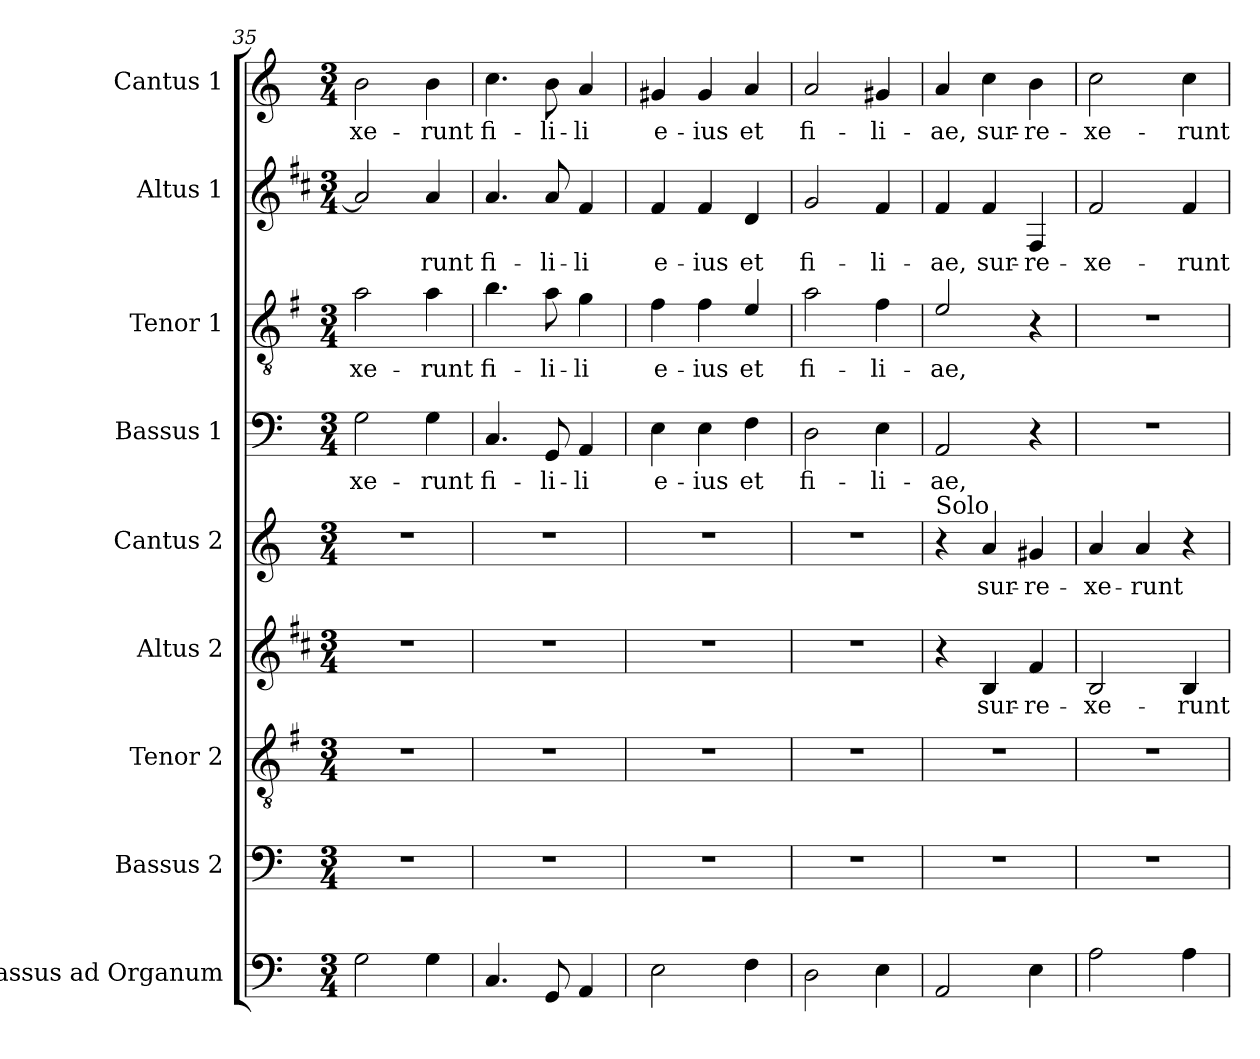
**kern	**kern	**kern	**kern	**text	**kern	**text	**kern	**text	**kern	**text	**kern	**text	**kern	**text
*part9	*part8	*part7	*part6	*part6	*part5	*part5	*part4	*part4	*part3	*part3	*part2	*part2	*part1	*part1
*staff9	*staff8	*staff7	*staff6	*staff6	*staff5	*staff5	*staff4	*staff4	*staff3	*staff3	*staff2	*staff2	*staff1	*staff1
*I"Bassus ad Organum	*I"Bassus 2	*I"Tenor 2	*I"Altus 2	*	*I"Cantus 2	*	*I"Bassus 1	*	*I"Tenor 1	*	*I"Altus 1	*	*I"Cantus 1	*
*I'Org	*I'B2	*I'T2	*I'A2	*	*I'C2	*	*I'B1	*	*I'T1	*	*I'A1	*	*I'C1	*
*clefF4	*clefF4	*clefGv2	*clefG2	*	*clefG2	*	*clefF4	*	*clefGv2	*	*clefG2	*	*clefG2	*
*	*	*ITrd4c7	*ITrd1c2	*	*	*	*	*	*ITrd4c7	*	*ITrd1c2	*	*	*
*k[]	*k[]	*k[]	*k[]	*	*k[]	*	*k[]	*	*k[]	*	*k[]	*	*k[]	*
*C:	*C:	*C:	*C:	*	*C:	*	*C:	*	*C:	*	*C:	*	*C:	*
*M3/4	*M3/4	*M3/4	*M3/4	*	*M3/4	*	*M3/4	*	*M3/4	*	*M3/4	*	*M3/4	*
=35	=35	=35	=35	=35	=35	=35	=35	=35	=35	=35	=35	=35	=35	=35
!	!	!	!	!	!	!	!	!LO:LY:b	!	!LO:LY:b	!	!	!	!LO:LY:b
2G\	2.r	2.r	2.r	.	2.r	.	2G\	-xe-	2d\	-xe-	2g/]	.	2b\	-xe-
!	!	!	!	!	!	!	!	!LO:LY:b	!	!LO:LY:b	!	!LO:LY:b	!	!LO:LY:b
4G\	.	.	.	.	.	.	4G\	-runt	4d\	-runt	4g/	-runt	4b\	-runt
=36	=36	=36	=36	=36	=36	=36	=36	=36	=36	=36	=36	=36	=36	=36
!	!	!	!	!	!	!	!	!LO:LY:b	!	!LO:LY:b	!	!LO:LY:b	!	!LO:LY:b
4.C/	2.r	2.r	2.r	.	2.r	.	4.C/	fi-	4.e\	fi-	4.g/	fi-	4.cc\	fi-
!	!	!	!	!	!	!	!	!LO:LY:b	!	!LO:LY:b	!	!LO:LY:b	!	!LO:LY:b
8GG/	.	.	.	.	.	.	8GG/	-li-	8d\	-li-	8g/	-li-	8b\	-li-
!	!	!	!	!	!	!	!	!LO:LY:b	!	!LO:LY:b	!	!LO:LY:b	!	!LO:LY:b
4AA/	.	.	.	.	.	.	4AA/	-li	4c\	-li	4e/	-li	4a/	-li
=37	=37	=37	=37	=37	=37	=37	=37	=37	=37	=37	=37	=37	=37	=37
!	!	!	!	!	!	!	!	!LO:LY:b	!	!LO:LY:b	!	!LO:LY:b	!	!LO:LY:b
2E\	2.r	2.r	2.r	.	2.r	.	4E\	e-	4B\	e-	4e/	e-	4g#X/	e-
!	!	!	!	!	!	!	!	!LO:LY:b	!	!LO:LY:b	!	!LO:LY:b	!	!LO:LY:b
.	.	.	.	.	.	.	4E\	-ius	4B\	-ius	4e/	-ius	4g#/	-ius
!	!	!	!	!	!	!	!	!LO:LY:b	!	!LO:LY:b	!	!LO:LY:b	!	!LO:LY:b
4F\	.	.	.	.	.	.	4F\	et	4A/	et	4c/	et	4a/	et
=38	=38	=38	=38	=38	=38	=38	=38	=38	=38	=38	=38	=38	=38	=38
!	!	!	!	!	!	!	!	!LO:LY:b	!	!LO:LY:b	!	!LO:LY:b	!	!LO:LY:b
2D\	2.r	2.r	2.r	.	2.r	.	2D\	fi-	2d\	fi-	2f/	fi-	2a/	fi-
!	!	!	!	!	!	!	!	!LO:LY:b	!	!LO:LY:b	!	!LO:LY:b	!	!LO:LY:b
4E\	.	.	.	.	.	.	4E\	-li-	4B\	-li-	4e/	-li-	4g#X/	-li-
=39	=39	=39	=39	=39	=39	=39	=39	=39	=39	=39	=39	=39	=39	=39
!	!	!	!	!	!LO:TX:a:t=Solo	!	!	!	!	!	!	!	!	!
!	!	!	!	!	!	!	!	!LO:LY:b	!	!LO:LY:b	!	!LO:LY:b	!	!LO:LY:b
2AA/	2.r	2.r	4r	.	4r	.	2AA/	-ae,	2A/	-ae,	4e/	-ae,	4a/	-ae,
!	!	!	!	!LO:LY:b	!	!LO:LY:b	!	!	!	!	!	!LO:LY:b	!	!LO:LY:b
.	.	.	4A/	sur-	4a/	sur-	.	.	.	.	4e/	sur-	4cc\	sur-
!	!	!	!	!LO:LY:b	!	!LO:LY:b	!	!	!	!	!	!LO:LY:b	!	!LO:LY:b
4E\	.	.	4e/	-re-	4g#X/	-re-	4r	.	4r	.	4E/	-re-	4b\	-re-
!!LO:PB:g=z
=40	=40	=40	=40	=40	=40	=40	=40	=40	=40	=40	=40	=40	=40	=40
!	!	!	!	!LO:LY:b	!	!LO:LY:b	!	!	!	!	!	!LO:LY:b	!	!LO:LY:b
2A\	2.r	2.r	2A/	-xe-	4a/	-xe-	2.r	.	2.r	.	2e/	-xe-	2cc\	-xe-
!	!	!	!	!	!	!LO:LY:b	!	!	!	!	!	!	!	!
.	.	.	.	.	4a/	-runt	.	.	.	.	.	.	.	.
!	!	!	!	!LO:LY:b	!	!	!	!	!	!	!	!LO:LY:b	!	!LO:LY:b
4A\	.	.	4A/	-runt	4r	.	.	.	.	.	4e/	-runt	4cc\	-runt
=	=	=	=	=	=	=	=	=	=	=	=	=	=	=
*-	*-	*-	*-	*-	*-	*-	*-	*-	*-	*-	*-	*-	*-	*-
